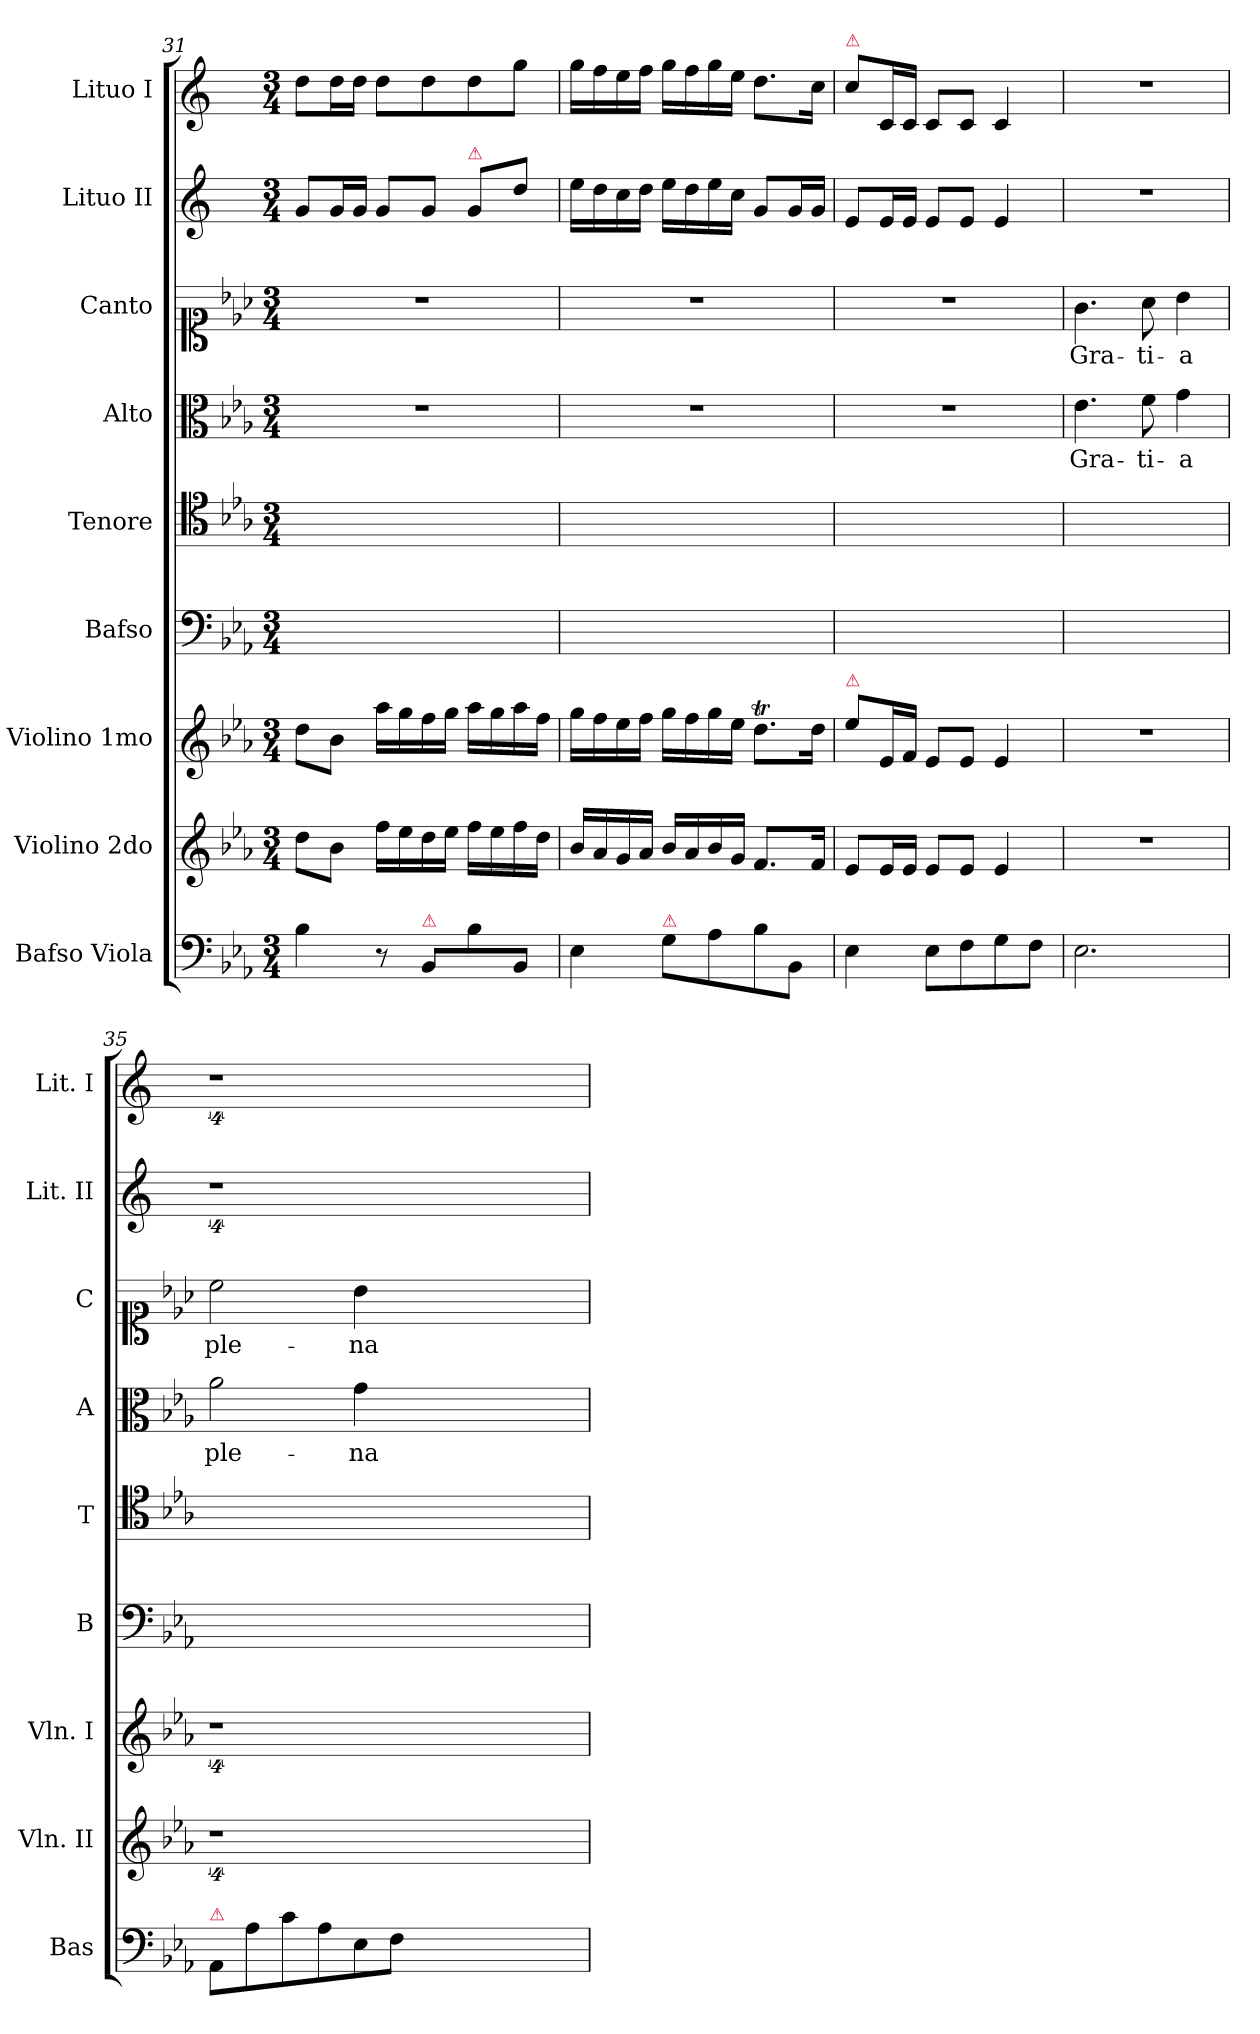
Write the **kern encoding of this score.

**kern	**kern	**kern	**kern	**kern	**kern	**text	**kern	**text	**kern	**kern
*part9	*part8	*part7	*part6	*part5	*part4	*part4	*part3	*part3	*part2	*part1
*staff9	*staff8	*staff7	*staff6	*staff5	*staff4	*staff4	*staff3	*staff3	*staff2	*staff1
*I"Bafso Viola	*I"Violino 2do	*I"Violino 1mo	*I"Bafso	*I"Tenore	*I"Alto	*	*I"Canto	*	*I"Lituo II	*I"Lituo I
*I'Bas	*I'Vln. II	*I'Vln. I	*I'B	*I'T	*I'A	*	*I'C	*	*I'Lit. II	*I'Lit. I
*clefF4	*clefG2	*clefG2	*clefF4	*clefC4	*clefC3	*	*clefC1	*	*clefG2	*clefG2
*	*	*	*	*	*	*	*	*	*ITrd-2c-3	*ITrd-2c-3
*k[b-e-a-]	*k[b-e-a-]	*k[b-e-a-]	*k[b-e-a-]	*k[b-e-a-]	*k[b-e-a-]	*	*k[b-e-a-]	*	*k[b-e-a-]	*k[b-e-a-]
*M3/4	*M3/4	*M3/4	*M3/4	*M3/4	*M3/4	*	*M3/4	*	*M3/4	*M3/4
=31	=31	=31	=31	=31	=31	=31	=31	=31	=31	=31
4B-\	8dd\L	8dd\L	2.ryy	2.ryy	2.r	.	2.r	.	8b-/L	8ff\L
.	8b-\J	8b-\J	.	.	.	.	.	.	16b-/L	16ff\L
.	.	.	.	.	.	.	.	.	16b-/JJ	16ff\JJ
8r	16ff\LL	16aa-\LL	.	.	.	.	.	.	8b-/L	8ff\L
.	16ee-\	16gg\	.	.	.	.	.	.	.	.
!LO:TX:a:color=crimson:t=⚠	!	!	!	!	!	!	!	!	!	!
8BB-/L	16dd\	16ff\	.	.	.	.	.	.	8b-/J	8ff\
.	16ee-\JJ	16gg\JJ	.	.	.	.	.	.	.	.
!	!	!	!	!	!	!	!	!	!LO:TX:a:color=crimson:t=⚠	!
8B-\	16ff\LL	16aa-\LL	.	.	.	.	.	.	8b-/L	8ff\
.	16ee-\	16gg\	.	.	.	.	.	.	.	.
8BB-/J	16ff\	16aa-\	.	.	.	.	.	.	8ff\J	8bb-\J
.	16dd\JJ	16ff\JJ	.	.	.	.	.	.	.	.
=32	=32	=32	=32	=32	=32	=32	=32	=32	=32	=32
4E-\	16b-/LL	16gg\LL	2.ryy	2.ryy	2.r	.	2.r	.	16gg\LL	16bb-\LL
.	16a-/	16ff\	.	.	.	.	.	.	16ff\	16aa-\
.	16g/	16ee-\	.	.	.	.	.	.	16ee-\	16gg\
.	16a-/JJ	16ff\JJ	.	.	.	.	.	.	16ff\JJ	16aa-\JJ
!LO:TX:a:color=crimson:t=⚠	!	!	!	!	!	!	!	!	!	!
8G\L	16b-/LL	16gg\LL	.	.	.	.	.	.	16gg\LL	16bb-\LL
.	16a-/	16ff\	.	.	.	.	.	.	16ff\	16aa-\
8A-\	16b-/	16gg\	.	.	.	.	.	.	16gg\	16bb-\
.	16g/JJ	16ee-\JJ	.	.	.	.	.	.	16ee-\JJ	16gg\JJ
8B-\	8.f/L	8.ddt\L	.	.	.	.	.	.	8b-/L	8.ff\L
8BB-/J	.	.	.	.	.	.	.	.	16b-/L	.
.	16f/Jk	16dd\Jk	.	.	.	.	.	.	16b-/JJ	16ee-\Jk
=33	=33	=33	=33	=33	=33	=33	=33	=33	=33	=33
!	!	!	!	!	!	!	!	!	!	!LO:TX:a:color=crimson:t=⚠
!	!	!LO:TX:a:color=crimson:t=⚠	!	!	!	!	!	!	!	!
4E-\	8e-/L	8ee-\L	2.ryy	2.ryy	2.r	.	2.r	.	8g/L	8ee-\L
.	16e-/L	16e-/L	.	.	.	.	.	.	16g/L	16e-/L
.	16e-/JJ	16f/JJ	.	.	.	.	.	.	16g/JJ	16e-/JJ
8E-\L	8e-/L	8e-/L	.	.	.	.	.	.	8g/L	8e-/L
8F\	8e-/J	8e-/J	.	.	.	.	.	.	8g/J	8e-/J
8G\	4e-/	4e-/	.	.	.	.	.	.	4g/	4e-/
8F\J	.	.	.	.	.	.	.	.	.	.
=34	=34	=34	=34	=34	=34	=34	=34	=34	=34	=34
2.E-\	2.r	2.r	2.ryy	2.ryy	4.e-\	Gra-	4.g\	Gra-	2.r	2.r
.	.	.	.	.	8f\	-ti-	8a-\	-ti-	.	.
.	.	.	.	.	4g\	-a	4b-\	-a	.	.
=35	=35	=35	=35	=35	=35	=35	=35	=35	=35	=35
!LO:TX:a:color=crimson:t=⚠	!	!	!	!	!	!	!	!	!	!
8AA-/L	4%9r	4%9r	2.ryy	2.ryy	2a-\	ple-	2cc\	ple-	4%9r	4%9r
8A-\	.	.	.	.	.	.	.	.	.	.
8c\	.	.	.	.	.	.	.	.	.	.
8A-\	.	.	.	.	.	.	.	.	.	.
8E-\	.	.	.	.	4g\	-na	4b-\	-na	.	.
8F\J	.	.	.	.	.	.	.	.	.	.
1.ryy	.	.	1.ryy	1.ryy	1.ryy	.	1.ryy	.	.	.
=	=	=	=	=	=	=	=	=	=	=
*-	*-	*-	*-	*-	*-	*-	*-	*-	*-	*-
